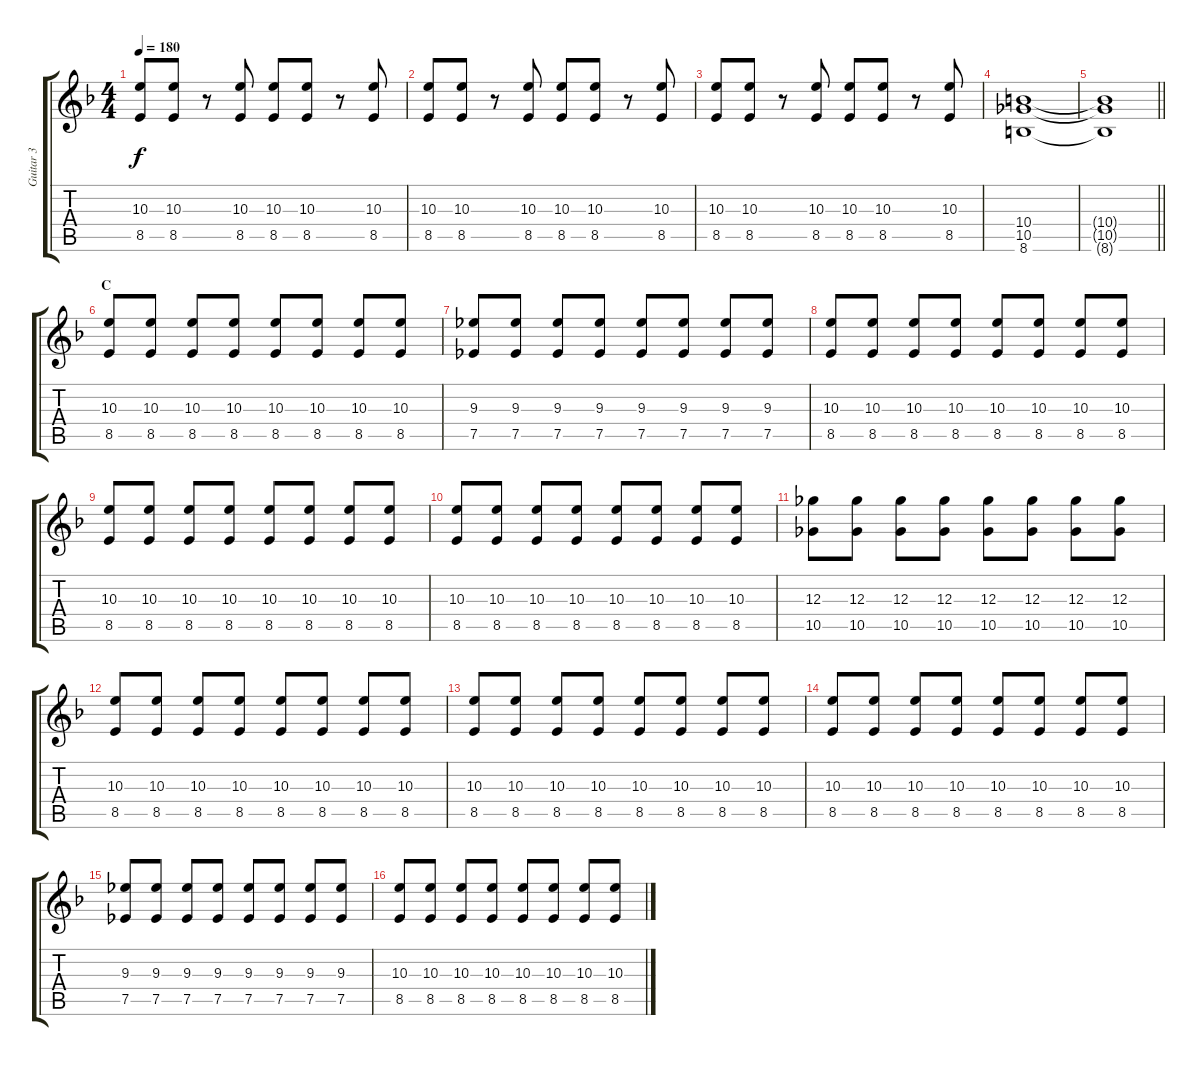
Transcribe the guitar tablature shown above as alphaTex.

\track ("Guitar 3" "Guitar 3") {instrument distortionguitar}
\staff {score tabs}
\tuning (Eb4 Bb3 Gb3 Db3 Ab2 Eb2) {hide}
\ts (4 4)
\tempo 180
\clef g2
\ks dminor
(10.3 8.5).8{dy f} (10.3 8.5).8 r.8 (10.3 8.5).8 (10.3 8.5).8 (10.3 8.5).8 r.8 (10.3 8.5).8 |
(10.3 8.5).8 (10.3 8.5).8 r.8 (10.3 8.5).8 (10.3 8.5).8 (10.3 8.5).8 r.8 (10.3 8.5).8 |
(10.3 8.5).8 (10.3 8.5).8 r.8 (10.3 8.5).8 (10.3 8.5).8 (10.3 8.5).8 r.8 (10.3 8.5).8 |
(10.4 10.5 8.6).1 |
\barLineRight lightlight
(10.4{t} 10.5{t} 8.6{t}).1 |
\section ("" "C")
(10.3 8.5).8 (10.3 8.5).8 (10.3 8.5).8 (10.3 8.5).8 (10.3 8.5).8 (10.3 8.5).8 (10.3 8.5).8 (10.3 8.5).8 |
(9.3 7.5).8 (9.3 7.5).8 (9.3 7.5).8 (9.3 7.5).8 (9.3 7.5).8 (9.3 7.5).8 (9.3 7.5).8 (9.3 7.5).8 |
(10.3 8.5).8 (10.3 8.5).8 (10.3 8.5).8 (10.3 8.5).8 (10.3 8.5).8 (10.3 8.5).8 (10.3 8.5).8 (10.3 8.5).8 |
(10.3 8.5).8 (10.3 8.5).8 (10.3 8.5).8 (10.3 8.5).8 (10.3 8.5).8 (10.3 8.5).8 (10.3 8.5).8 (10.3 8.5).8 |
(10.3 8.5).8 (10.3 8.5).8 (10.3 8.5).8 (10.3 8.5).8 (10.3 8.5).8 (10.3 8.5).8 (10.3 8.5).8 (10.3 8.5).8 |
(12.3 10.5).8 (12.3 10.5).8 (12.3 10.5).8 (12.3 10.5).8 (12.3 10.5).8 (12.3 10.5).8 (12.3 10.5).8 (12.3 10.5).8 |
(10.3 8.5).8 (10.3 8.5).8 (10.3 8.5).8 (10.3 8.5).8 (10.3 8.5).8 (10.3 8.5).8 (10.3 8.5).8 (10.3 8.5).8 |
(10.3 8.5).8 (10.3 8.5).8 (10.3 8.5).8 (10.3 8.5).8 (10.3 8.5).8 (10.3 8.5).8 (10.3 8.5).8 (10.3 8.5).8 |
(10.3 8.5).8 (10.3 8.5).8 (10.3 8.5).8 (10.3 8.5).8 (10.3 8.5).8 (10.3 8.5).8 (10.3 8.5).8 (10.3 8.5).8 |
(9.3 7.5).8 (9.3 7.5).8 (9.3 7.5).8 (9.3 7.5).8 (9.3 7.5).8 (9.3 7.5).8 (9.3 7.5).8 (9.3 7.5).8 |
(10.3 8.5).8 (10.3 8.5).8 (10.3 8.5).8 (10.3 8.5).8 (10.3 8.5).8 (10.3 8.5).8 (10.3 8.5).8 (10.3 8.5).8
